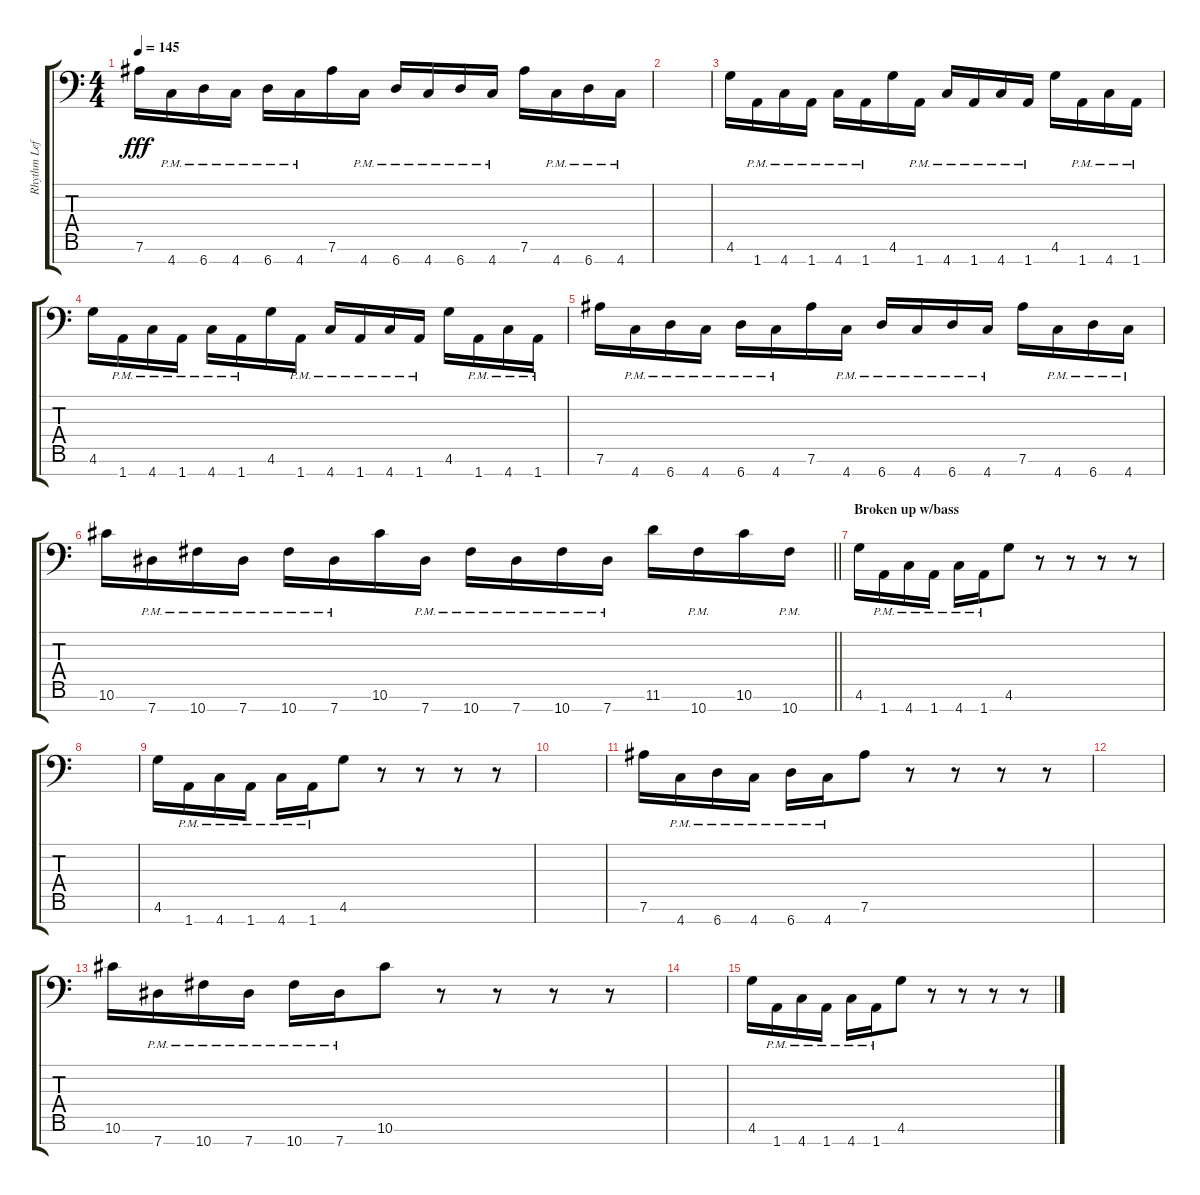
\track ("Rhythm Left" "Rhythm Lef") {instrument distortionguitar}
\staff {score tabs}
\tuning (Eb4 Bb3 Gb3 Db3 Ab2 Eb2 Ab1) {hide}
\ts (4 4)
\tempo 145
\clef f4
\ks c
7.6.16{dy fff} 4.7{pm}.16 6.7{pm}.16 4.7{pm}.16 6.7{pm}.16 4.7{pm}.16 7.6.16 4.7{pm}.16 6.7{pm}.16 4.7{pm}.16 6.7{pm}.16 4.7{pm}.16 7.6.16 4.7{pm}.16 6.7{pm}.16 4.7{pm}.16 |
|
4.6.16 1.7{pm}.16 4.7{pm}.16 1.7{pm}.16 4.7{pm}.16 1.7{pm}.16 4.6.16 1.7{pm}.16 4.7{pm}.16 1.7{pm}.16 4.7{pm}.16 1.7{pm}.16 4.6.16 1.7{pm}.16 4.7{pm}.16 1.7{pm}.16 |
4.6.16 1.7{pm}.16 4.7{pm}.16 1.7{pm}.16 4.7{pm}.16 1.7{pm}.16 4.6.16 1.7{pm}.16 4.7{pm}.16 1.7{pm}.16 4.7{pm}.16 1.7{pm}.16 4.6.16 1.7{pm}.16 4.7{pm}.16 1.7{pm}.16 |
7.6.16 4.7{pm}.16 6.7{pm}.16 4.7{pm}.16 6.7{pm}.16 4.7{pm}.16 7.6.16 4.7{pm}.16 6.7{pm}.16 4.7{pm}.16 6.7{pm}.16 4.7{pm}.16 7.6.16 4.7{pm}.16 6.7{pm}.16 4.7{pm}.16 |
\barLineRight lightlight
10.6.16 7.7{pm}.16 10.7{pm}.16 7.7{pm}.16 10.7{pm}.16 7.7{pm}.16 10.6.16 7.7{pm}.16 10.7{pm}.16 7.7{pm}.16 10.7{pm}.16 7.7{pm}.16 11.6.16 10.7{pm}.16 10.6.16 10.7{pm}.16 |
\section ("" "Broken up w/bass")
4.6.16 1.7{pm}.16 4.7{pm}.16 1.7{pm}.16 4.7{pm}.16 1.7{pm}.16 4.6.8 r.8 r.8 r.8 r.8 |
|
4.6.16 1.7{pm}.16 4.7{pm}.16 1.7{pm}.16 4.7{pm}.16 1.7{pm}.16 4.6.8 r.8 r.8 r.8 r.8 |
|
7.6.16 4.7{pm}.16 6.7{pm}.16 4.7{pm}.16 6.7{pm}.16 4.7{pm}.16 7.6.8 r.8 r.8 r.8 r.8 |
|
10.6.16 7.7{pm}.16 10.7{pm}.16 7.7{pm}.16 10.7{pm}.16 7.7{pm}.16 10.6.8 r.8 r.8 r.8 r.8 |
|
4.6.16 1.7{pm}.16 4.7{pm}.16 1.7{pm}.16 4.7{pm}.16 1.7{pm}.16 4.6.8 r.8 r.8 r.8 r.8
